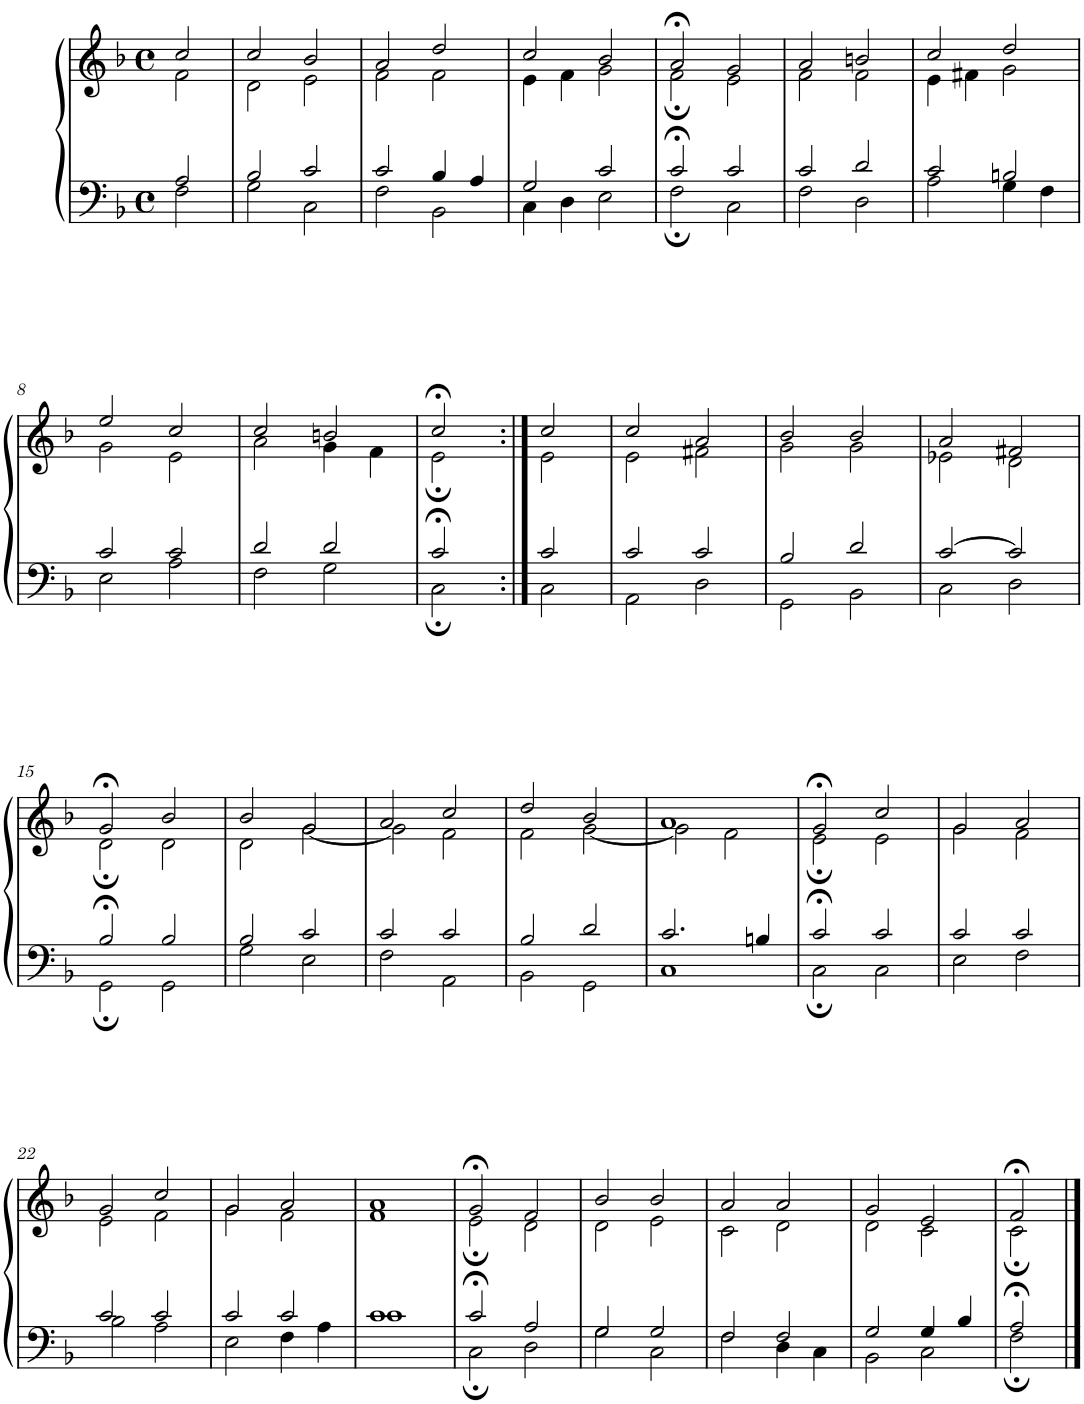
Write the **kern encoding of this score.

**kern	**kern
*part1	*part1
*staff2	*staff1
*I"Piano	*
*I'Pno.	*
*clefF4	*clefG2
*k[b-]	*k[b-]
*M4/4	*M4/4
*met(c)	*met(c)
=1	=1
*^	*^
2A/	2F\	2cc/	2f\
=2	=2	=2	=2
2B-/	2G\	2cc/	2d\
2c/	2C\	2b-/	2e\
=3	=3	=3	=3
2c/	2F\	2a/	2f\
4B-/	2BB-\	2dd/	2f\
4A/	.	.	.
=4	=4	=4	=4
2G/	4C\	2cc/	4e\
.	4D\	.	4f\
2c/	2E\	2b-/	2g\
=5	=5	=5	=5
2c;</	2F;\	2a;</	2f;\
2c/	2C\	2g/	2e\
=6	=6	=6	=6
2c/	2F\	2a/	2f\
2d/	2D\	2bn/	2f\
=7	=7	=7	=7
2c/	2A\	2cc/	4e\
.	.	.	4f#X\
2Bn/	4G\	2dd/	2g\
.	4F\	.	.
!!LO:LB:g=z	!!
=8	=8	=8	=8
2c/	2E\	2ee/	2g\
2c/	2A\	2cc/	2e\
=9	=9	=9	=9
2d/	2F\	2cc/	2a\
2d/	2G\	2bn/	4g\
.	.	.	4f\
=10	=10	=10	=10
2c;</	2C;\	2cc;</	2e;\
=11:|!	=11:|!	=11:|!	=11:|!
2c/	2C\	2cc/	2e\
=12	=12	=12	=12
2c/	2AA\	2cc/	2e\
2c/	2D\	2a/	2f#X\
=13	=13	=13	=13
2B-/	2GG\	2b-/	2g\
2d/	2BB-\	2b-/	2g\
=14	=14	=14	=14
[2c/	2C\	2a/	2e-X\
2c/]	2D\	2f#X/	2d\
!!LO:LB:g=z	!!
=15	=15	=15	=15
2B-;</	2GG;\	2g;</	2d;\
2B-/	2GG\	2b-/	2d\
=16	=16	=16	=16
2B-/	2G\	2b-/	2d\
2c/	2E\	2g/	[2g\
=17	=17	=17	=17
2c/	2F\	2a/	2g\]
2c/	2AA\	2cc/	2f\
=18	=18	=18	=18
2B-/	2BB-\	2dd/	2f\
2d/	2GG\	2b-/	[2g\
=19	=19	=19	=19
2.c/	1C	1a	2g\]
.	.	.	2f\
4Bn/	.	.	.
=20	=20	=20	=20
2c;</	2C;\	2g;</	2e;\
2c/	2C\	2cc/	2e\
=21	=21	=21	=21
2c/	2E\	2g/	2g\
2c/	2F\	2a/	2f\
!!LO:LB:g=z	!!
=22	=22	=22	=22
2c/	2B-\	2g/	2e\
2c/	2A\	2cc/	2f\
=23	=23	=23	=23
2c/	2E\	2g/	2g\
2c/	4F\	2a/	2f\
.	4A\	.	.
=24	=24	=24	=24
1c	1c	1a	1f
=25	=25	=25	=25
2c;</	2C;\	2g;</	2e;\
2A/	2D\	2f/	2d\
=26	=26	=26	=26
2G/	2G\	2b-/	2d\
2G/	2C\	2b-/	2e\
=27	=27	=27	=27
2F/	2F\	2a/	2c\
2F/	4D\	2a/	2d\
.	4C\	.	.
=28	=28	=28	=28
2G/	2BB-\	2g/	2d\
4G/	2C\	2e/	2c\
4B-/	.	.	.
=29	=29	=29	=29
2A;</	2F;\	2f;</	2c;\
*v	*v	*	*
*	*v	*v
==	==
*-	*-
